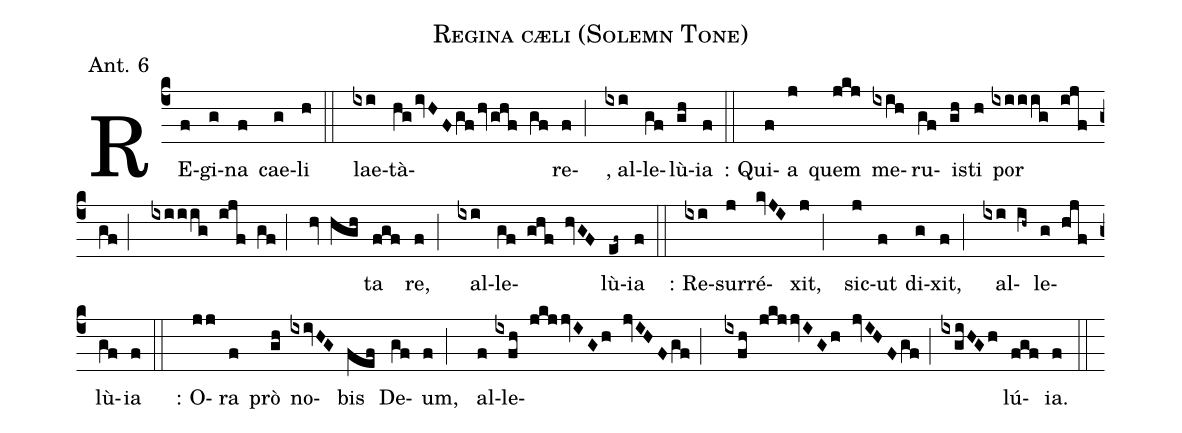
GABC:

name: Regina cæli (Solemn Tone);
annotation:Ant. 6;
%%
(c4) RE(f)gi(g)na(f) cae(g)li(h::) lae(ixi)tà(hgivHFgfhvghf gf)re(f;), al(ixi)le(gf)lù(gh)ia(f::) : Qui(f)a(j) quem(jkj) me(ixih)ru(gf)is(gh)ti(h) por(ixiiig ijf gf; ixiiig ijf gf; hv hgh) ta(fgf) re,(f;) al(ixi)le(gf ghf hvGF)lù(ef~)ia(f::) : Re(ixi)sur(j)ré(kvJI)xit,(j;) sic(j)ut(f) di(g)xit,(f;) al(ixi ih~)le(g hjf)lù(gf)ia(f::) : O(jj)ra(f) prò(gh) no(ixivHG)bis(fef) De(gf)um,(f;) al(f)le(ixfh jkjjvIGh jvIHFgf; ixfh jkjjvIGh jvIHFgf;ixgiHGh)lú(fgf)ia.(f::)
